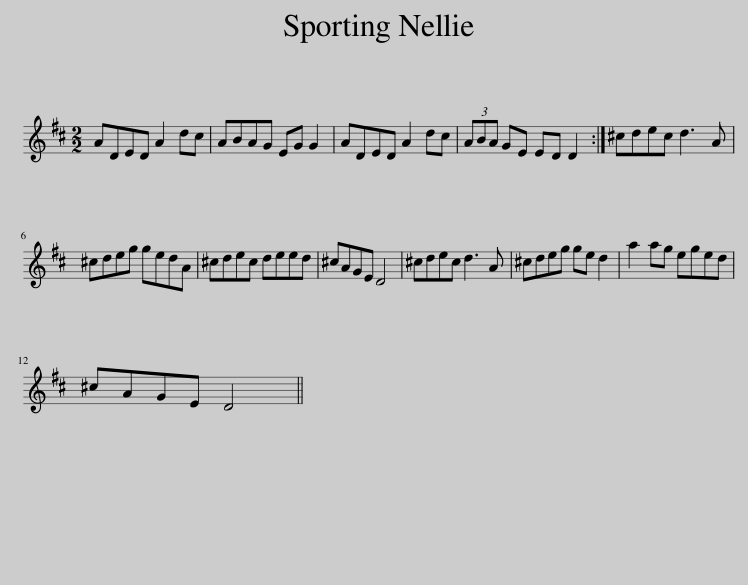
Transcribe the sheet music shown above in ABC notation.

X:1
L:1/8
M:2/2
I:linebreak $
K:D
V:1 treble
V:1
 ADED A2 dc | ABAG EG G2 | ADED A2 dc | (3ABA GE ED D2 :| ^cdec d3 A |$ %5
 ^cdeg gedA | ^cdec deed | ^cAGE D4 | ^cdec d3 A | ^cdeg ge d2 | %10
 a2 ag eged |$ ^cAGE D4 || %12
